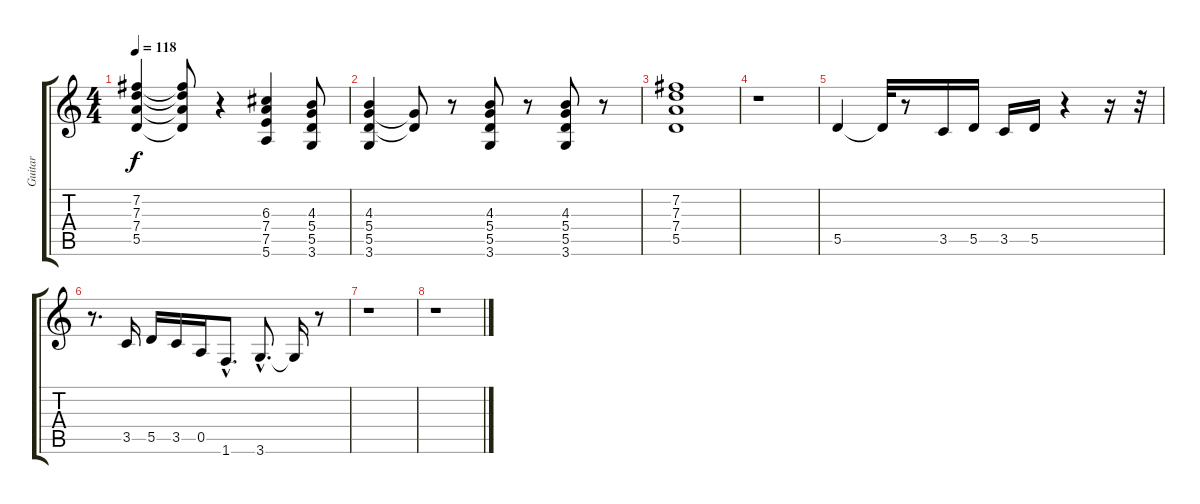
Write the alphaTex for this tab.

\track ("Guitar" "Guitar") {instrument overdrivenguitar}
\staff {score tabs}
\tuning (E4 B3 G3 D3 A2 E2) {hide}
\ts (4 4)
\tempo 118
\clef g2
\ks c
(7.2 7.3 7.4 5.5).4{dy f} (7.2{t} 7.3{t} 7.4{t} 5.5{t}).8 r.4 (6.3 7.4 7.5 5.6).4 (4.3 5.4 5.5 3.6).8 |
(4.3 5.4 5.5 3.6).4 (5.4{t} 5.5{t}).8 r.8 (4.3 5.4 5.5 3.6).8 r.8 (4.3 5.4 5.5 3.6).8 r.8 |
(7.2 7.3 7.4 5.5).1 |
r.1 |
5.5.4 5.5{t}.32 r.8 3.5.16 5.5.16 3.5.16 5.5.16 r.4 r.16 r.32 |
r.8{d} 3.5.16 5.5.16 3.5.16 0.5.16 1.6{hac}.8{d} 3.6{hac}.8{d} 3.6{t}.16 r.8 |
r.1 |
r.1
